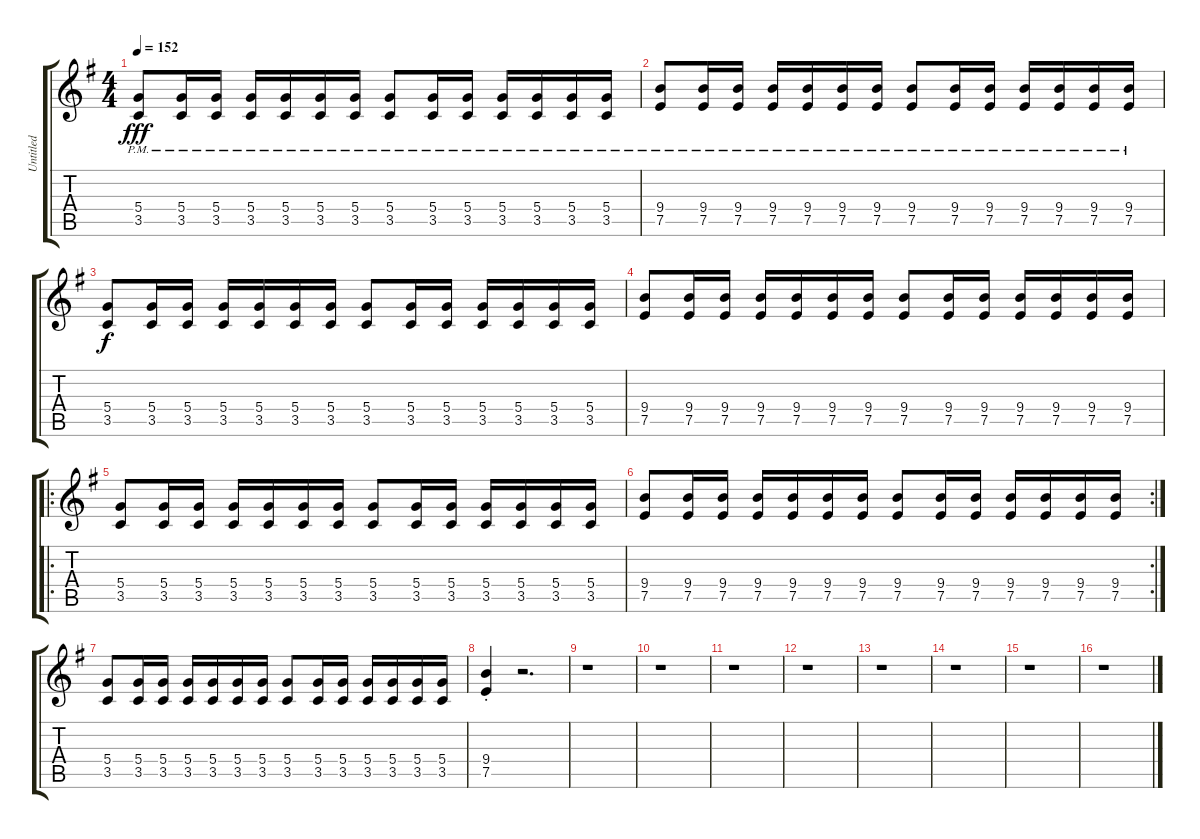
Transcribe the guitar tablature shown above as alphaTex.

\track ("Untitled" "Untitled") {instrument overdrivenguitar}
\staff {score tabs}
\tuning (E4 B3 G3 D3 A2 E2) {hide}
\ts (4 4)
\tempo 152
\clef g2
\ks g
(5.4{pm} 3.5{pm}).8{dy fff} (5.4{pm} 3.5{pm}).16 (5.4{pm} 3.5{pm}).16 (5.4{pm} 3.5{pm}).16 (5.4{pm} 3.5{pm}).16 (5.4{pm} 3.5{pm}).16 (5.4{pm} 3.5{pm}).16 (5.4{pm} 3.5{pm}).8 (5.4{pm} 3.5{pm}).16 (5.4{pm} 3.5{pm}).16 (5.4{pm} 3.5{pm}).16 (5.4{pm} 3.5{pm}).16 (5.4{pm} 3.5{pm}).16 (5.4{pm} 3.5{pm}).16 |
(9.4{pm} 7.5{pm}).8 (9.4{pm} 7.5{pm}).16 (9.4{pm} 7.5{pm}).16 (9.4{pm} 7.5{pm}).16 (9.4{pm} 7.5{pm}).16 (9.4{pm} 7.5{pm}).16 (9.4{pm} 7.5{pm}).16 (9.4{pm} 7.5{pm}).8 (9.4{pm} 7.5{pm}).16 (9.4{pm} 7.5{pm}).16 (9.4{pm} 7.5{pm}).16 (9.4{pm} 7.5{pm}).16 (9.4{pm} 7.5{pm}).16 (9.4{pm} 7.5{pm}).16 |
(5.4 3.5).8{dy f} (5.4 3.5).16 (5.4 3.5).16 (5.4 3.5).16 (5.4 3.5).16 (5.4 3.5).16 (5.4 3.5).16 (5.4 3.5).8 (5.4 3.5).16 (5.4 3.5).16 (5.4 3.5).16 (5.4 3.5).16 (5.4 3.5).16 (5.4 3.5).16 |
(9.4 7.5).8 (9.4 7.5).16 (9.4 7.5).16 (9.4 7.5).16 (9.4 7.5).16 (9.4 7.5).16 (9.4 7.5).16 (9.4 7.5).8 (9.4 7.5).16 (9.4 7.5).16 (9.4 7.5).16 (9.4 7.5).16 (9.4 7.5).16 (9.4 7.5).16 |
\ro
(5.4 3.5).8 (5.4 3.5).16 (5.4 3.5).16 (5.4 3.5).16 (5.4 3.5).16 (5.4 3.5).16 (5.4 3.5).16 (5.4 3.5).8 (5.4 3.5).16 (5.4 3.5).16 (5.4 3.5).16 (5.4 3.5).16 (5.4 3.5).16 (5.4 3.5).16 |
\rc 2
(9.4 7.5).8 (9.4 7.5).16 (9.4 7.5).16 (9.4 7.5).16 (9.4 7.5).16 (9.4 7.5).16 (9.4 7.5).16 (9.4 7.5).8 (9.4 7.5).16 (9.4 7.5).16 (9.4 7.5).16 (9.4 7.5).16 (9.4 7.5).16 (9.4 7.5).16 |
(5.4 3.5).8 (5.4 3.5).16 (5.4 3.5).16 (5.4 3.5).16 (5.4 3.5).16 (5.4 3.5).16 (5.4 3.5).16 (5.4 3.5).8 (5.4 3.5).16 (5.4 3.5).16 (5.4 3.5).16 (5.4 3.5).16 (5.4 3.5).16 (5.4 3.5).16 |
(9.4{st} 7.5{st}).4 r.2{d} |
r.1 |
r.1 |
r.1 |
r.1 |
r.1 |
r.1 |
r.1 |
r.1
